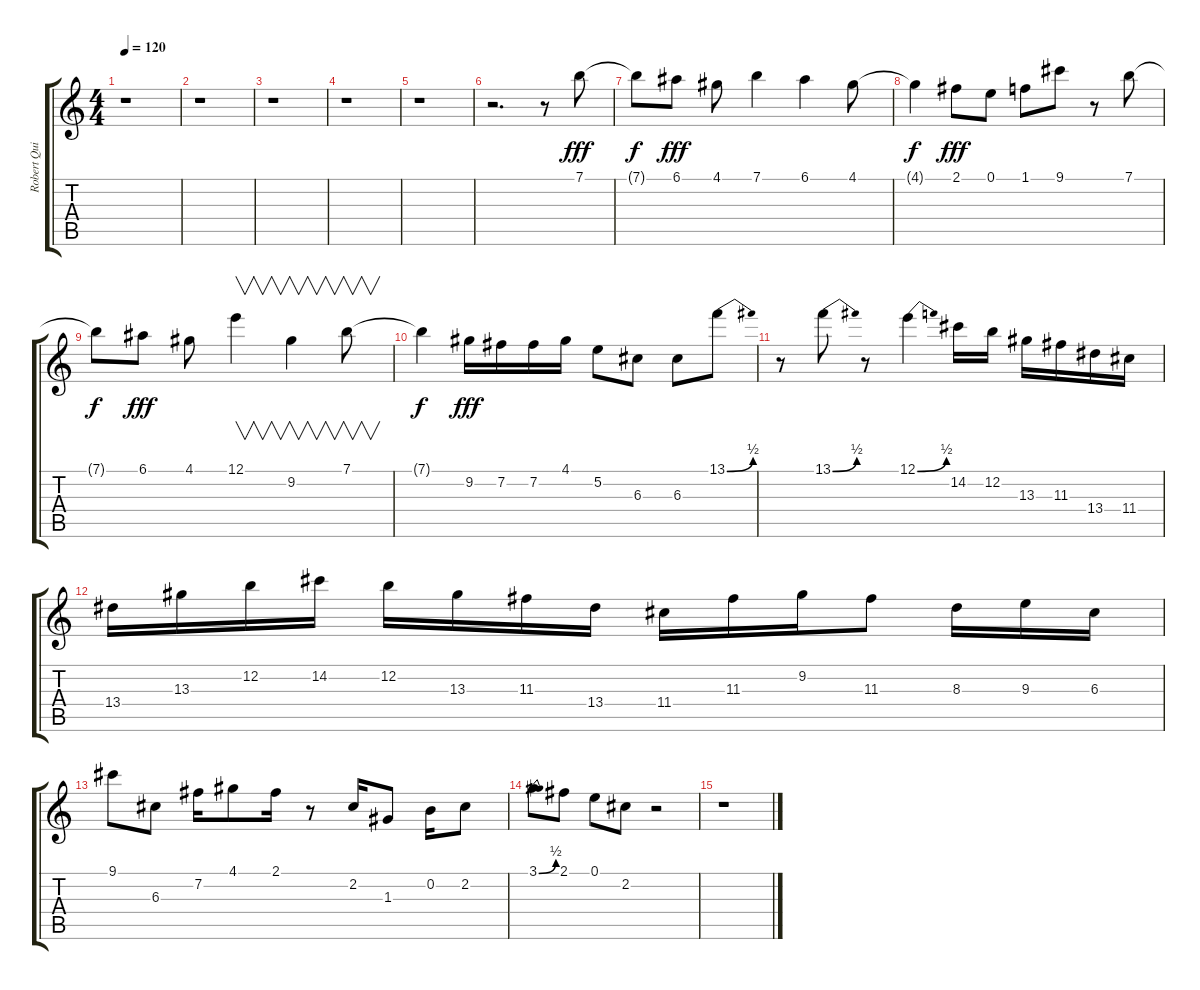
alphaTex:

\track ("Robert Quine" "Robert Qui") {instrument overdrivenguitar}
\staff {score tabs}
\tuning (E4 B3 G3 D3 A2 E2) {hide}
\ts (4 4)
\tempo 120
\clef g2
\ks c
r.1{dy fff} |
r.1 |
r.1 |
r.1 |
r.1 |
r.2{d} r.8 7.1.8 |
7.1{t}.8{dy f} 6.1.8{dy fff} 4.1.8 7.1.4 6.1.4 4.1.8 |
4.1{t}.4{dy f} 2.1.8{dy fff} 0.1.8 1.1.8 9.1.8 r.8 7.1.8 |
7.1{t}.8{dy f} 6.1.8{dy fff} 4.1.8 12.1.4{v} 9.2.4{v} 7.1.8{v} |
7.1{t}.4{dy f} 9.2.16{dy fff} 7.2.16 7.2.16 4.1.16 5.2.8 6.3.8 6.3.8 13.1{be (bend 0 0 60 2)}.8 |
r.8 13.1{be (bend 0 0 60 2)}.8 r.8 12.1{be (bend 0 0 60 2)}.4 14.2.16 12.2.16 13.3.16 11.3.16 13.4.16 11.4.16 |
13.4.16 13.3.16 12.2.16 14.2.16 12.2.16 13.3.16 11.3.16 13.4.16 11.4.16 11.3.16 9.2.16 11.3.8 8.3.16 9.3.16 6.3.16 |
9.1.8 6.3.8 7.2.16 4.1.8 2.1.16 r.8 2.2.16 1.3.8 0.2.16 2.2.8 |
3.1{be (bend 0 0 60 2)}.8 2.1.8 0.1.8 2.2.8 r.2 |
r.1
